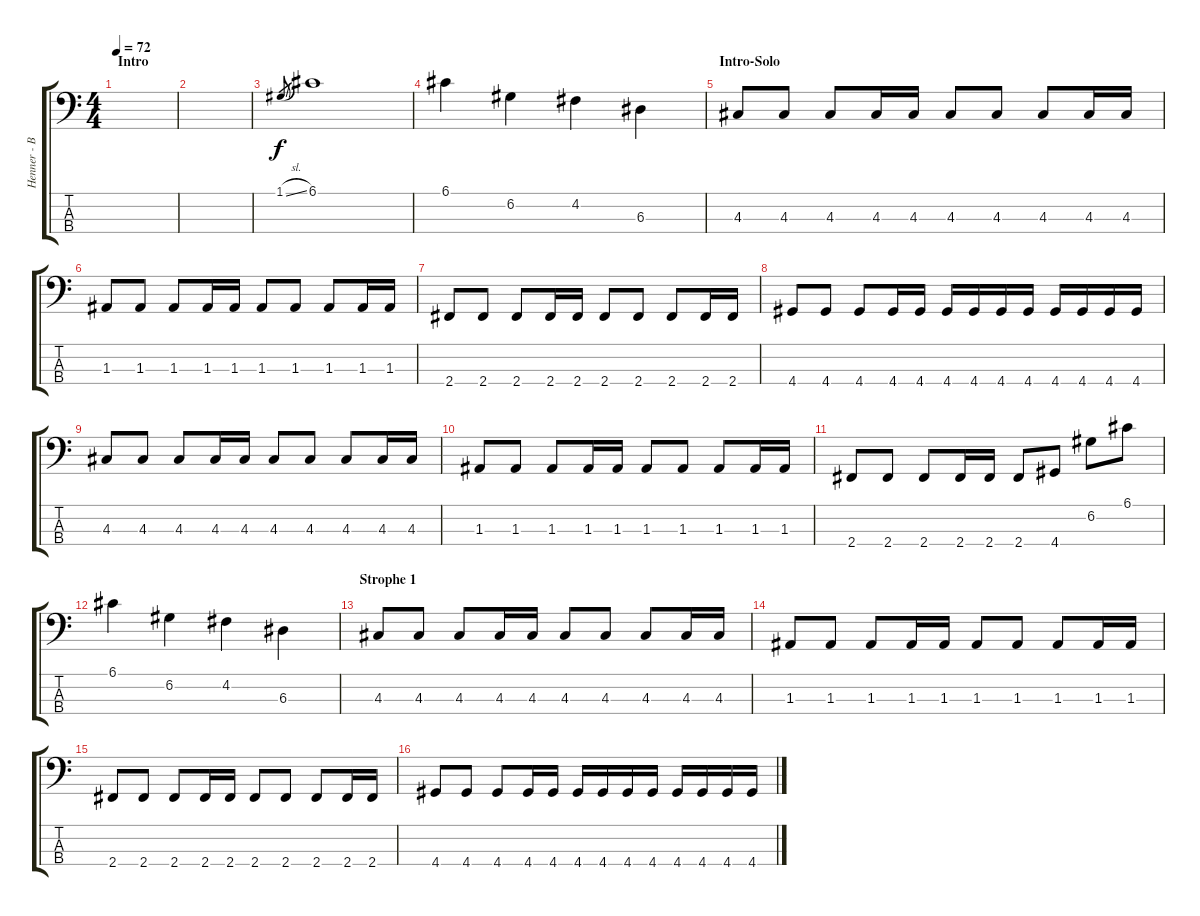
\track ("Henner - Bass" "Henner - B") {instrument electricbassfinger}
\staff {score tabs}
\tuning (G2 D2 A1 E1) {hide}
\ts (4 4)
\section ("" "Intro")
\tempo 72
\clef f4
\ks c
|
|
1.1{sl}.8{gr} 6.1.1 |
6.1.4 6.2.4 4.2.4 6.3.4 |
\section ("" "Intro-Solo")
4.3.8 4.3.8 4.3.8 4.3.16 4.3.16 4.3.8 4.3.8 4.3.8 4.3.16 4.3.16 |
1.3.8 1.3.8 1.3.8 1.3.16 1.3.16 1.3.8 1.3.8 1.3.8 1.3.16 1.3.16 |
2.4.8 2.4.8 2.4.8 2.4.16 2.4.16 2.4.8 2.4.8 2.4.8 2.4.16 2.4.16 |
4.4.8 4.4.8 4.4.8 4.4.16 4.4.16 4.4.16 4.4.16 4.4.16 4.4.16 4.4.16 4.4.16 4.4.16 4.4.16 |
4.3.8 4.3.8 4.3.8 4.3.16 4.3.16 4.3.8 4.3.8 4.3.8 4.3.16 4.3.16 |
1.3.8 1.3.8 1.3.8 1.3.16 1.3.16 1.3.8 1.3.8 1.3.8 1.3.16 1.3.16 |
2.4.8 2.4.8 2.4.8 2.4.16 2.4.16 2.4.8 4.4.8 6.2.8 6.1.8 |
6.1.4 6.2.4 4.2.4 6.3.4 |
\section ("" "Strophe 1")
4.3.8 4.3.8 4.3.8 4.3.16 4.3.16 4.3.8 4.3.8 4.3.8 4.3.16 4.3.16 |
1.3.8 1.3.8 1.3.8 1.3.16 1.3.16 1.3.8 1.3.8 1.3.8 1.3.16 1.3.16 |
2.4.8 2.4.8 2.4.8 2.4.16 2.4.16 2.4.8 2.4.8 2.4.8 2.4.16 2.4.16 |
4.4.8 4.4.8 4.4.8 4.4.16 4.4.16 4.4.16 4.4.16 4.4.16 4.4.16 4.4.16 4.4.16 4.4.16 4.4.16
